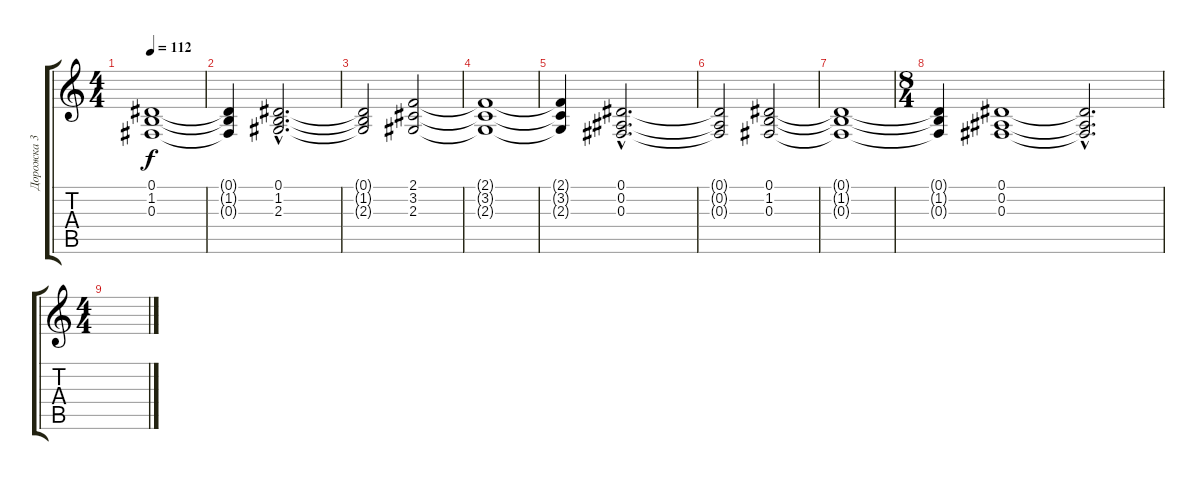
\track ("Дорожка 3" "Дорожка 3") {instrument stringensemble2}
\staff {score tabs}
\tuning (Eb4 Bb3 Gb3 Db3 Ab2 Eb2) {hide}
\ts (4 4)
\tempo 112
\clef g2
\ks c
(0.1{t} 1.2{t} 0.3{t}).1{dy f} |
(0.1{t} 1.2{t} 0.3{t}).4 (0.1{hac} 1.2{hac} 2.3{hac}).2{d} |
(0.1{t} 1.2{t} 2.3{t}).2 (2.1 3.2 2.3).2 |
(2.1{t} 3.2{t} 2.3{t}).1 |
(2.1{t} 3.2{t} 2.3{t}).4 (0.1{hac} 0.2{hac} 0.3{hac}).2{d} |
(0.1{t} 0.2{t} 0.3{t}).2 (0.1 1.2 0.3).2 |
(0.1{t} 1.2{t} 0.3{t}).1 |
\ts (8 4)
(0.1{t} 1.2{t} 0.3{t}).4 (0.1 0.2 0.3).1 (0.1{hac t} 0.2{hac t} 0.3{hac t}).2{d} |
\ts (4 4)
